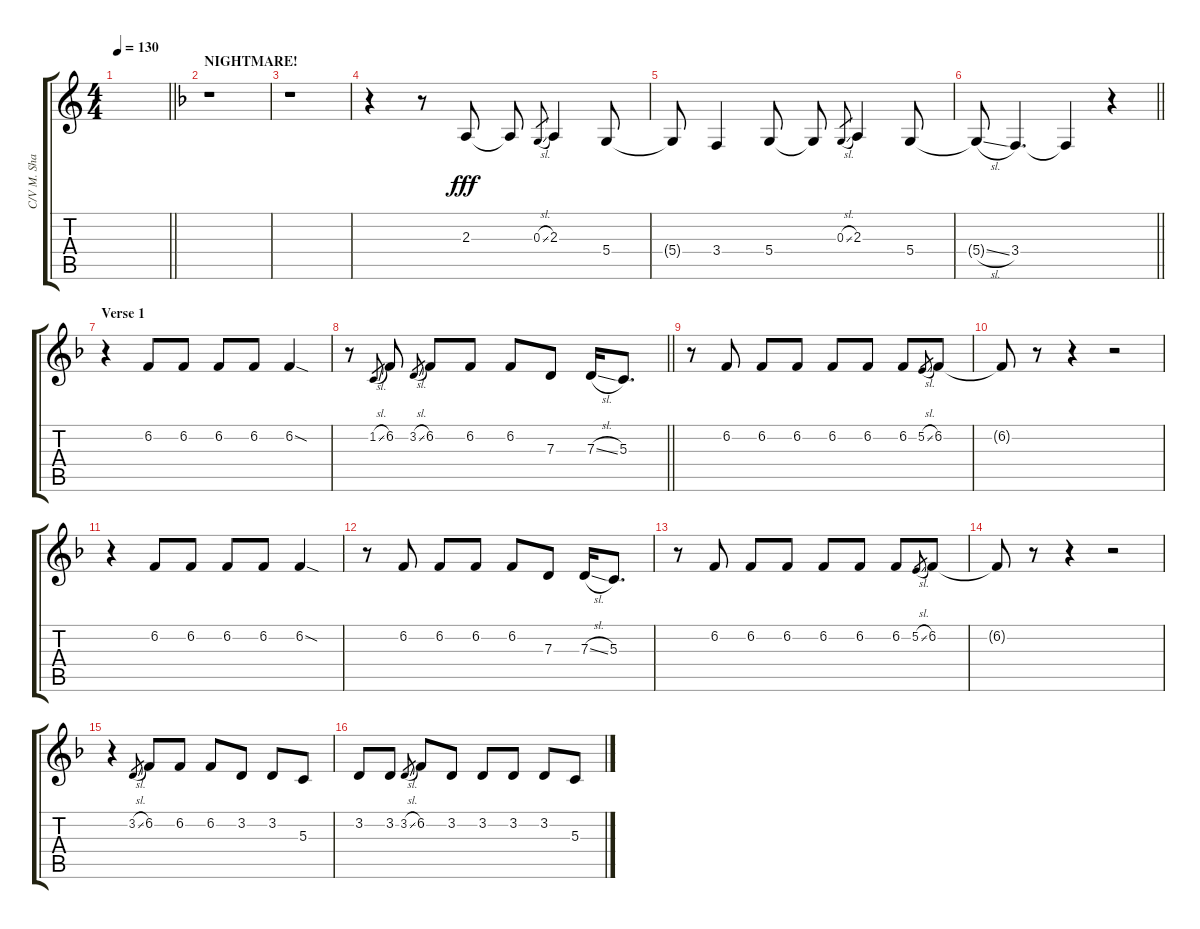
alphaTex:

\track ("C/V M. Shadows" "C/V M. Sha") {instrument cello}
\staff {score tabs}
\tuning (E4 B3 G3 D3 A2 D2) {hide}
\ts (4 4)
\tempo 130
\clef g2
\barLineRight lightlight
\ks c
|
\section ("" "NIGHTMARE!")
\ks dminor
r.1 |
r.1 |
r.4 r.8 2.3.8{dy fff} 2.3{t}.8 0.3{sl}.8{gr} 2.3.4 5.4.8 |
5.4{t}.8 3.4.4 5.4.8 5.4{t}.8 0.3{sl}.8{gr} 2.3.4 5.4.8 |
\barLineRight lightlight
5.4{sl t}.8 3.4.4{d} 3.4{t}.4 r.4 |
\section ("" "Verse 1")
r.4 6.2.8 6.2.8 6.2.8 6.2.8 6.2{sod}.4 |
\barLineRight lightlight
r.8 1.2{sl}.8{gr} 6.2.8 3.2{sl}.8{gr} 6.2.8 6.2.8 6.2.8 7.3.8 7.3{sl}.16 5.3.8{d} |
r.8 6.2.8 6.2.8 6.2.8 6.2.8 6.2.8 6.2.8 5.2{sl}.8{gr} 6.2.8 |
6.2{t}.8 r.8 r.4 r.2 |
r.4 6.2.8 6.2.8 6.2.8 6.2.8 6.2{sod}.4 |
r.8 6.2.8 6.2.8 6.2.8 6.2.8 7.3.8 7.3{sl}.16 5.3.8{d} |
r.8 6.2.8 6.2.8 6.2.8 6.2.8 6.2.8 6.2.8 5.2{sl}.8{gr} 6.2.8 |
6.2{t}.8 r.8 r.4 r.2 |
r.4 3.2{sl}.8{gr} 6.2.8 6.2.8 6.2.8 3.2.8 3.2.8 5.3.8 |
3.2.8 3.2.8 3.2{sl}.8{gr} 6.2.8 3.2.8 3.2.8 3.2.8 3.2.8 5.3.8
